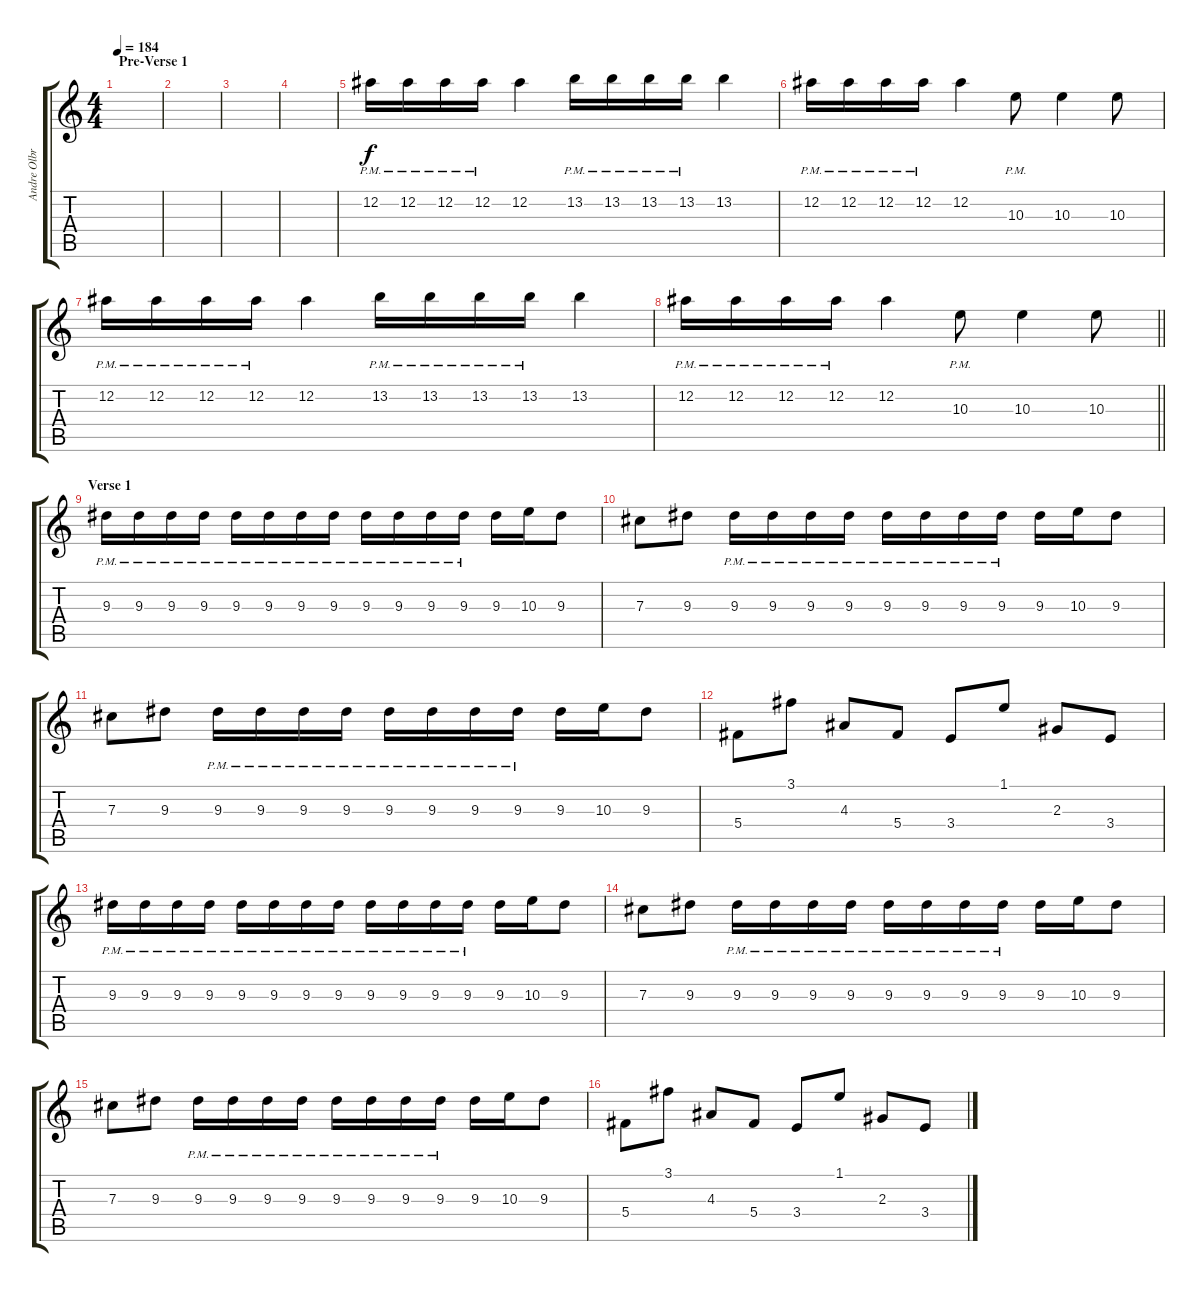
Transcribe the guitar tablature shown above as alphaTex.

\track ("Andre Olbrich" "Andre Olbr") {instrument distortionguitar}
\staff {score tabs}
\tuning (Eb4 Bb3 Gb3 Db3 Ab2 Eb2) {hide}
\ts (4 4)
\section ("" "Pre-Verse 1")
\tempo 184
\clef g2
\ks c
|
|
|
|
12.2{pm}.16{volume 10 balance 8} 12.2{pm}.16 12.2{pm}.16 12.2{pm}.16 12.2.4{volume 12} 13.2{pm}.16{volume 10} 13.2{pm}.16 13.2{pm}.16 13.2{pm}.16 13.2.4{volume 12} |
12.2{pm}.16{volume 10} 12.2{pm}.16 12.2{pm}.16 12.2{pm}.16 12.2.4{volume 12} 10.3{pm}.8 10.3.4 10.3.8 |
12.2{pm}.16{volume 10 balance 2} 12.2{pm}.16 12.2{pm}.16 12.2{pm}.16 12.2.4{volume 12} 13.2{pm}.16{volume 10} 13.2{pm}.16 13.2{pm}.16 13.2{pm}.16 13.2.4{volume 12} |
\barLineRight lightlight
12.2{pm}.16{volume 10} 12.2{pm}.16 12.2{pm}.16 12.2{pm}.16 12.2.4{volume 12} 10.3{pm}.8 10.3.4 10.3.8 |
\section ("" "Verse 1")
9.3{pm}.16{volume 10 balance 8} 9.3{pm}.16 9.3{pm}.16 9.3{pm}.16 9.3{pm}.16 9.3{pm}.16 9.3{pm}.16 9.3{pm}.16 9.3{pm}.16 9.3{pm}.16 9.3{pm}.16 9.3{pm}.16 9.3.16 10.3.16 9.3.8 |
7.3.8 9.3.8 9.3{pm}.16 9.3{pm}.16 9.3{pm}.16 9.3{pm}.16 9.3{pm}.16 9.3{pm}.16 9.3{pm}.16 9.3{pm}.16 9.3.16 10.3.16 9.3.8 |
7.3.8 9.3.8 9.3{pm}.16 9.3{pm}.16 9.3{pm}.16 9.3{pm}.16 9.3{pm}.16 9.3{pm}.16 9.3{pm}.16 9.3{pm}.16 9.3.16 10.3.16 9.3.8 |
5.4.8{volume 12} 3.1.8 4.3.8 5.4.8 3.4.8 1.1.8 2.3.8 3.4.8 |
9.3{pm}.16{volume 10} 9.3{pm}.16 9.3{pm}.16 9.3{pm}.16 9.3{pm}.16 9.3{pm}.16 9.3{pm}.16 9.3{pm}.16 9.3{pm}.16 9.3{pm}.16 9.3{pm}.16 9.3{pm}.16 9.3.16 10.3.16 9.3.8 |
7.3.8 9.3.8 9.3{pm}.16 9.3{pm}.16 9.3{pm}.16 9.3{pm}.16 9.3{pm}.16 9.3{pm}.16 9.3{pm}.16 9.3{pm}.16 9.3.16 10.3.16 9.3.8 |
7.3.8 9.3.8 9.3{pm}.16 9.3{pm}.16 9.3{pm}.16 9.3{pm}.16 9.3{pm}.16 9.3{pm}.16 9.3{pm}.16 9.3{pm}.16 9.3.16 10.3.16 9.3.8 |
5.4.8{volume 12} 3.1.8 4.3.8 5.4.8 3.4.8 1.1.8 2.3.8 3.4.8
